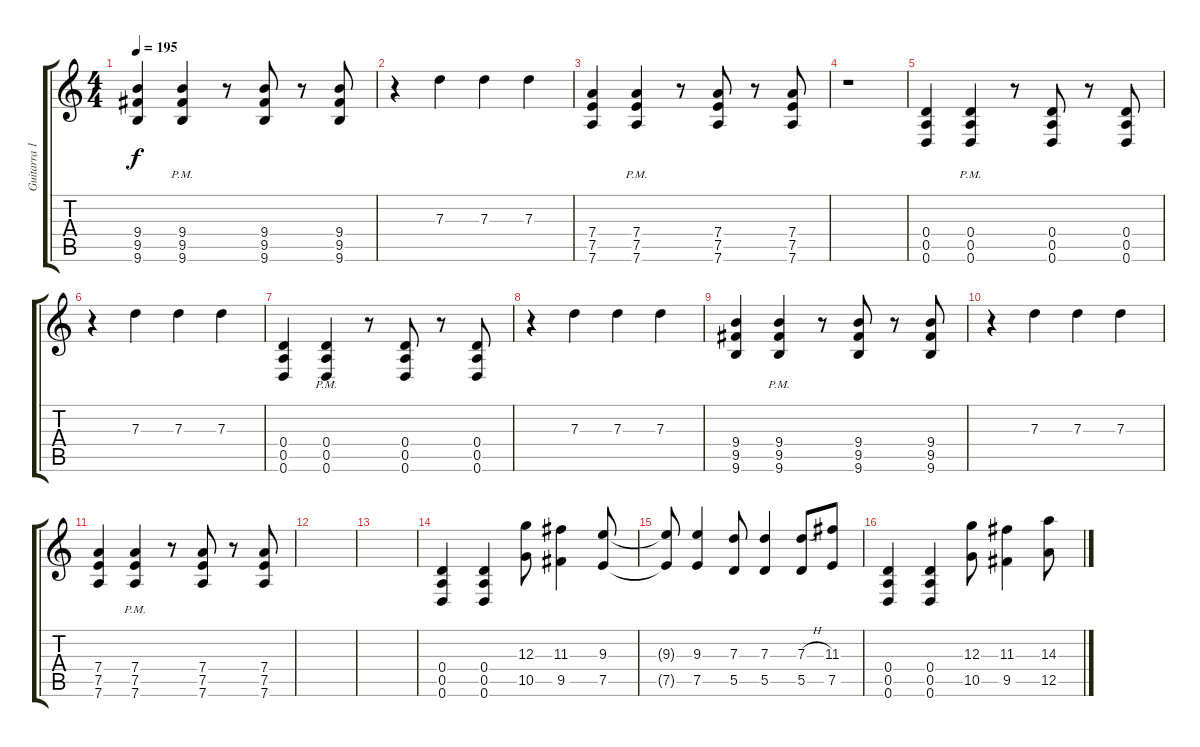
\track ("Guitarra 1" "Guitarra 1") {instrument distortionguitar}
\staff {score tabs}
\tuning (E4 B3 G3 D3 A2 D2) {hide}
\ts (4 4)
\tempo 195
\clef g2
\ks c
(9.4 9.5 9.6).4{dy f} (9.4 9.5{pm} 9.6).4 r.8 (9.4 9.5 9.6).8 r.8 (9.4 9.5 9.6).8 |
r.4 7.3.4 7.3.4 7.3.4 |
(7.4 7.5 7.6).4 (7.4 7.5{pm} 7.6).4 r.8 (7.4 7.5 7.6).8 r.8 (7.4 7.5 7.6).8 |
r.1 |
(0.4 0.5 0.6).4 (0.4 0.5{pm} 0.6).4 r.8 (0.4 0.5 0.6).8 r.8 (0.4 0.5 0.6).8 |
r.4 7.3.4 7.3.4 7.3.4 |
(0.4 0.5 0.6).4 (0.4 0.5{pm} 0.6).4 r.8 (0.4 0.5 0.6).8 r.8 (0.4 0.5 0.6).8 |
r.4 7.3.4 7.3.4 7.3.4 |
(9.4 9.5 9.6).4 (9.4 9.5{pm} 9.6).4 r.8 (9.4 9.5 9.6).8 r.8 (9.4 9.5 9.6).8 |
r.4 7.3.4 7.3.4 7.3.4 |
(7.4 7.5 7.6).4 (7.4 7.5{pm} 7.6).4 r.8 (7.4 7.5 7.6).8 r.8 (7.4 7.5 7.6).8 |
|
|
(0.4 0.5 0.6).4 (0.4 0.5 0.6).4 (12.3 10.5).8 (11.3 9.5).4 (9.3 7.5).8 |
(9.3{t} 7.5{t}).8 (9.3 7.5).4 (7.3 5.5).8 (7.3 5.5).4 (7.3{h} 5.5).8 (11.3 7.5).8 |
(0.4 0.5 0.6).4 (0.4 0.5 0.6).4 (12.3 10.5).8 (11.3 9.5).4 (14.3 12.5).8
